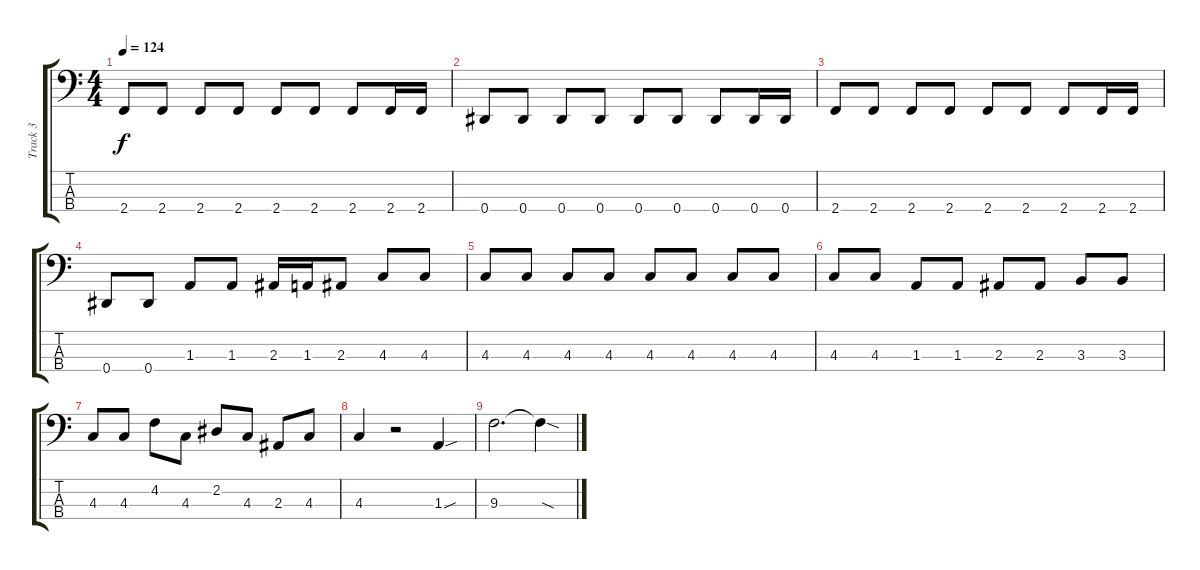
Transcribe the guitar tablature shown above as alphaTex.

\track ("Track 3" "Track 3") {instrument electricbassfinger}
\staff {score tabs}
\tuning (Gb2 Db2 Ab1 Eb1) {hide}
\ts (4 4)
\tempo 124
\clef f4
\ks c
2.4.8{dy f} 2.4.8 2.4.8 2.4.8 2.4.8 2.4.8 2.4.8 2.4.16 2.4.16 |
0.4.8 0.4.8 0.4.8 0.4.8 0.4.8 0.4.8 0.4.8 0.4.16 0.4.16 |
2.4.8 2.4.8 2.4.8 2.4.8 2.4.8 2.4.8 2.4.8 2.4.16 2.4.16 |
0.4.8 0.4.8 1.3.8 1.3.8 2.3.16 1.3.16 2.3.8 4.3.8 4.3.8 |
4.3.8 4.3.8 4.3.8 4.3.8 4.3.8 4.3.8 4.3.8 4.3.8 |
4.3.8 4.3.8 1.3.8 1.3.8 2.3.8 2.3.8 3.3.8 3.3.8 |
4.3.8 4.3.8 4.2.8 4.3.8 2.2.8 4.3.8 2.3.8 4.3.8 |
4.3.4 r.2 1.3{sou}.4 |
9.3.2{d} 9.3{sod t}.4
